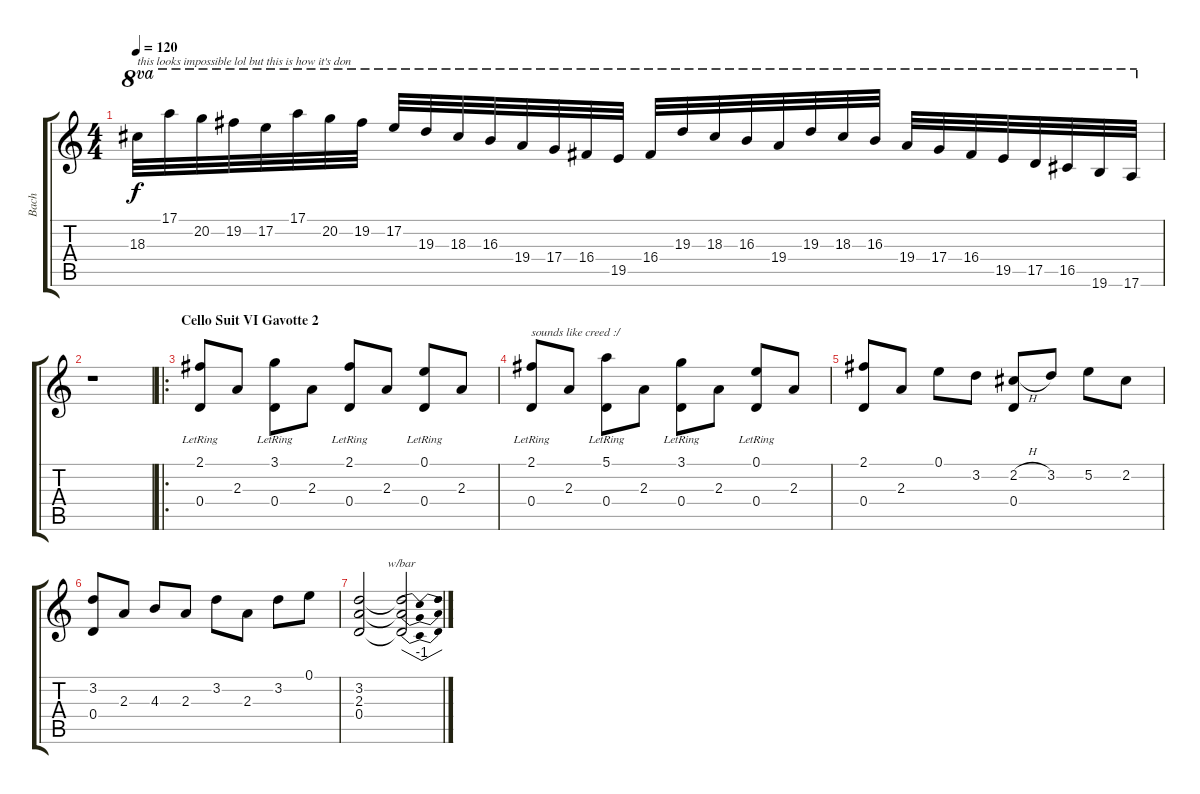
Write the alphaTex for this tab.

\track ("Bach" "Bach") {instrument distortionguitar}
\staff {score tabs}
\tuning (E4 B3 G3 D3 A2 E2) {hide}
\ts (4 4)
\tempo 120
\clef g2
\ks c
18.3.32{ot 8va txt "this looks impossible lol but this is how it's don" dy f} 17.1.32{ot 8va} 20.2.32{ot 8va} 19.2.32{ot 8va} 17.2.32{ot 8va} 17.1.32{ot 8va} 20.2.32{ot 8va} 19.2.32{ot 8va} 17.2.32{ot 8va} 19.3.32{ot 8va} 18.3.32{ot 8va} 16.3.32{ot 8va} 19.4.32{ot 8va} 17.4.32{ot 8va} 16.4.32{ot 8va} 19.5.32{ot 8va} 16.4.32{ot 8va} 19.3.32{ot 8va} 18.3.32{ot 8va} 16.3.32{ot 8va} 19.4.32{ot 8va} 19.3.32{ot 8va} 18.3.32{ot 8va} 16.3.32{ot 8va} 19.4.32{ot 8va} 17.4.32{ot 8va} 16.4.32{ot 8va} 19.5.32{ot 8va} 17.5.32{ot 8va} 16.5.32{ot 8va} 19.6.32{ot 8va} 17.6.32{ot 8va} |
r.1 |
\ro
\section ("" "Cello Suit VI Gavotte 2")
(2.1 0.4{lr}).8{instrument electricguitarjazz} 2.3.8 (3.1 0.4{lr}).8 2.3.8 (2.1 0.4{lr}).8 2.3.8 (0.1 0.4{lr}).8 2.3.8 |
(2.1 0.4{lr}).8{txt "sounds like creed :/"} 2.3.8 (5.1 0.4{lr}).8 2.3.8 (3.1 0.4{lr}).8 2.3.8 (0.1 0.4{lr}).8 2.3.8 |
(2.1 0.4).8 2.3.8 0.1.8 3.2.8 (2.2{h} 0.4).8 3.2.8 5.2.8 2.2.8 |
(3.2 0.4).8 2.3.8 4.3.8 2.3.8 3.2.8 2.3.8 3.2.8 0.1.8 |
(3.2 2.3 0.4).2 (3.2{t} 2.3{t} 0.4{t}).2{tbe (dip default 0 0 30 -4 60 0)}
